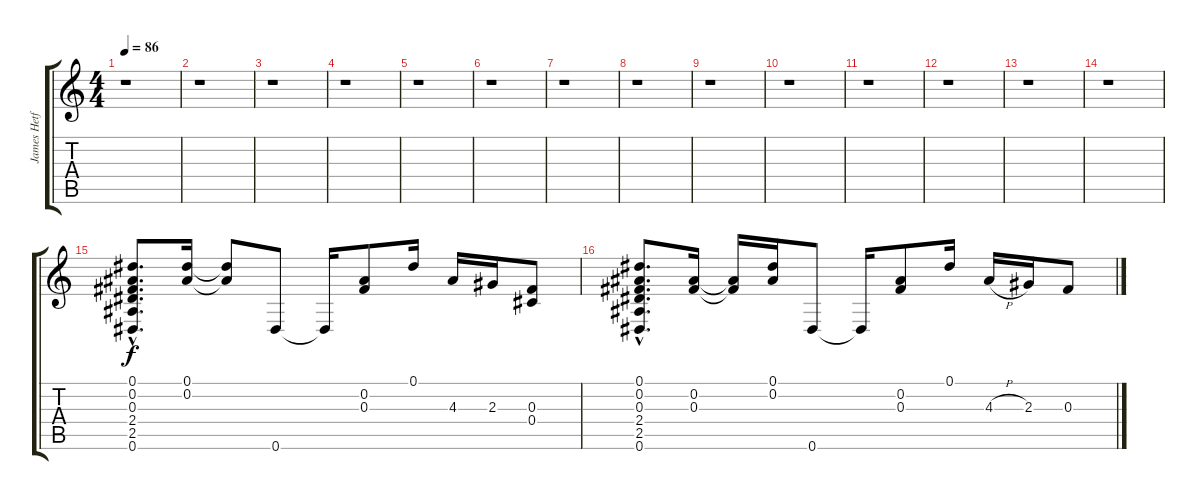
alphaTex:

\track ("James Hetfield (clean)" "James Hetf") {instrument electricguitarclean}
\staff {score tabs}
\tuning (Eb4 Bb3 Gb3 Db3 Ab2 Eb2) {hide}
\ts (4 4)
\tempo 86
\clef g2
\ks c
r.1{dy f} |
r.1 |
r.1 |
r.1 |
r.1 |
r.1 |
r.1 |
r.1 |
r.1 |
r.1 |
r.1 |
r.1 |
r.1 |
r.1 |
(0.1{hac} 0.2{hac} 0.3{hac} 2.4{hac} 2.5{hac} 0.6{hac}).8{d} (0.1 0.2).16 (0.1{t} 0.2{t}).8 0.6.8 0.6{t}.16 (0.2 0.3).8 0.1.16 4.3.16 2.3.16 (0.3 0.4).8 |
(0.1{hac} 0.2{hac} 0.3{hac} 2.4{hac} 2.5{hac} 0.6{hac}).8{d} (0.2 0.3).16 (0.2{t} 0.3{t}).16 (0.1 0.2).16 0.6.8 0.6{t}.16 (0.2 0.3).8 0.1.16 4.3{h}.16 2.3.16 0.3.8
